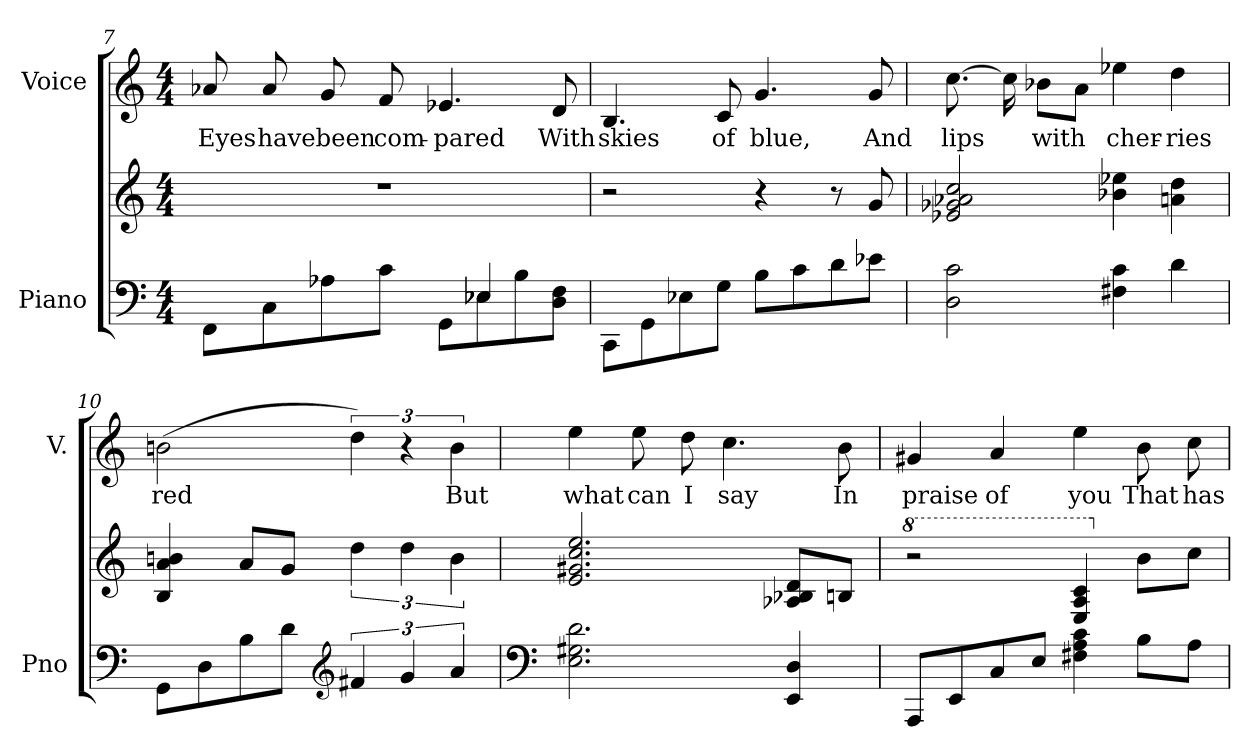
**kern	**kern	**kern	**text
*part2	*part2	*part1	*part1
*staff3	*staff2	*staff1	*staff1
*I"Piano	*	*I"Voice	*
*I'Pno	*	*I'V.	*
!!LO:LB:g=z
*clefF4	*clefG2	*clefG2	*
*k[]	*k[]	*k[]	*
*M4/4	*M4/4	*M4/4	*
=7	=7	=7	=7
*^	*	*	*
!	!	!	!	!LO:LY:b
8FF\L	8ryy	1r	8a-X/	Eyes
*v	*v	*	*	*
*^	*	*	*
!	!	!	!	!LO:LY:b
*v	*v	*	*	*
8C\	.	8a-/	have
!	!	!	!LO:LY:b
8A-X\	.	8g/	been
!	!	!	!LO:LY:b
8c\J	.	8f/	com-
!	!	!	!LO:LY:b
8GG\L	.	4.e-X/	-pared
*^	*	*	*
8E-X\	4E-X/	.	.	.
8B\	.	.	.	.
!	!	!	!	!LO:LY:b
8F\ 8D\J	8ryy	.	8d/	With
*v	*v	*	*	*
=8	=8	=8	=8
*^	*	*	*
!	!	!	!	!LO:LY:b
*v	*v	*	*	*
8CC\L	2r	4.B/	skies
8GG\	.	.	.
8E-X\	.	.	.
!	!	!	!LO:LY:b
8G\J	.	8c/	of
!	!	!	!LO:LY:b
8B\L	4r	4.g/	blue,
8c\	.	.	.
8d\	8r	.	.
!	!	!	!LO:LY:b
8e-X\J	8g/	8g/	And
=9	=9	=9	=9
!	!	!	!LO:LY:b
2c\ 2D\	2cc/ 2a-X/ 2g-X/ 2e-X/	[>8.cc\	lips
.	.	16cc\]	.
!	!	!	!LO:LY:b
.	.	8b-X\L	with
.	.	8a\J	.
!	!	!	!LO:LY:b
4c\ 4F#X\	4ee-X\ 4b-X\	4ee-X\	cher-
!	!	!	!LO:LY:b
4d\	4dd\ 4an\	4dd\	-ries
!!LO:PB:g=z
=10	=10	=10	=10
!	!	!	!LO:LY:b
8GG\L	4bn/ 4a/ 4B/	(2bn\	red
8D\	.	.	.
8B\	8a/L	.	.
8d\J	8g/J	.	.
*clefG2	*	*	*
6f#X/	6dd\	6dd\)	.
6g/	6dd\	6r	.
!	!	!	!LO:LY:b
6a/	6b\	6b\	But
=11	=11	=11	=11
*clefF4	*	*	*
!	!	!	!LO:LY:b
2.d\ 2.G#X\ 2.E\	2.ee/ 2.cc/ 2.g#X/ 2.e/	4ee\	what
!	!	!	!LO:LY:b
.	.	8ee\	can
!	!	!	!LO:LY:b
.	.	8dd\	I
!	!	!	!LO:LY:b
.	.	4.cc\	say
4D/ 4EE/	8d/ 8B-X/ 8A-X/L	.	.
!	!	!	!LO:LY:b
.	8Bn/J	8b\	In
=12	=12	=12	=12
*	*8va	*	*
!	!	!	!LO:LY:b
8AAA/L	2r	4g#X/	praise
8EE/	.	.	.
!	!	!	!LO:LY:b
8C/	.	4a/	of
8E/J	.	.	.
!	!	!	!LO:LY:b
4c\ 4A\ 4F#X\	4cc/ 4a/ 4e/	4ee\	you
*	*X8va	*	*
!	!	!	!LO:LY:b
8B\L	8b\L	8b\	That
!	!	!	!LO:LY:b
8A\J	8cc\J	8cc\	has
=	=	=	=
*-	*-	*-	*-
